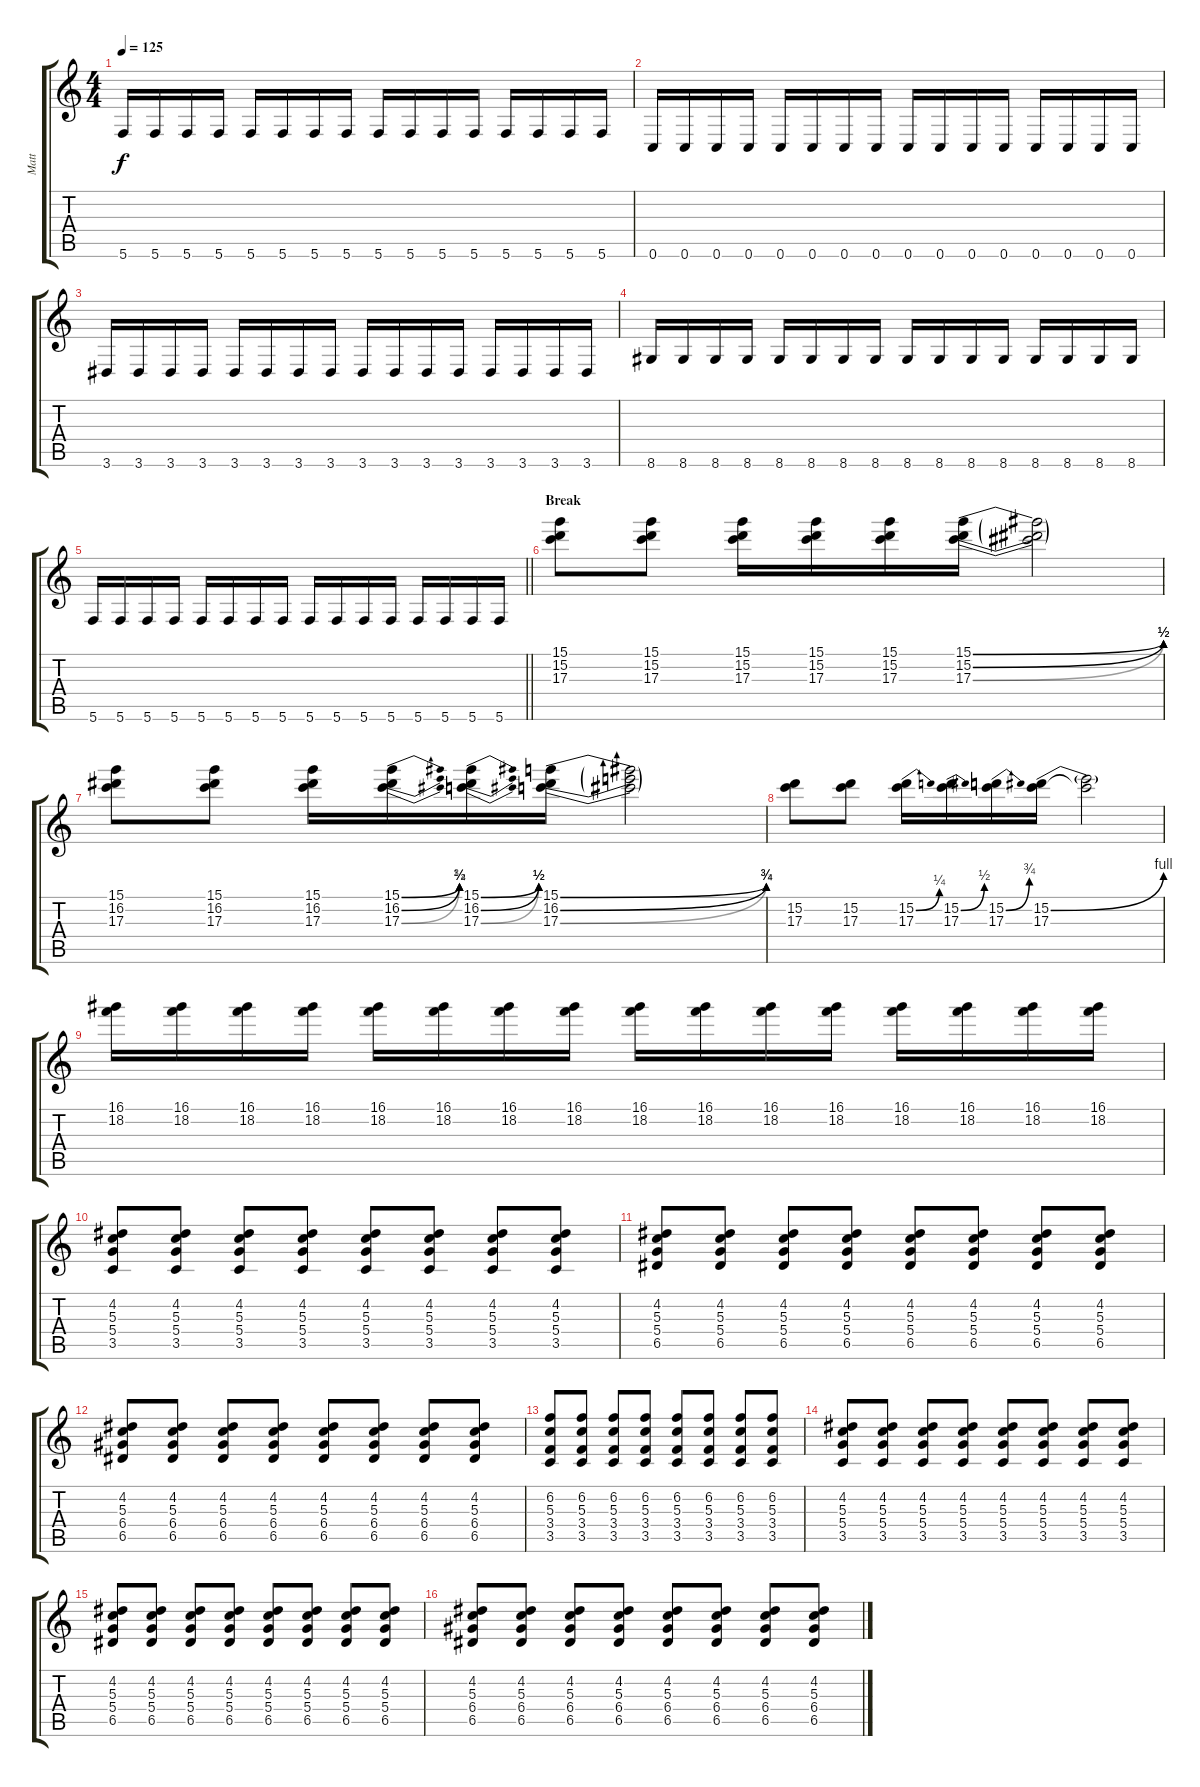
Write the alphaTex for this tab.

\track ("Matt" "Matt") {instrument distortionguitar}
\staff {score tabs}
\tuning (E4 B3 G3 D3 A2 C2) {hide}
\ts (4 4)
\tempo 125
\clef g2
\ks c
5.6.16{dy f} 5.6.16 5.6.16 5.6.16 5.6.16 5.6.16 5.6.16 5.6.16 5.6.16 5.6.16 5.6.16 5.6.16 5.6.16 5.6.16 5.6.16 5.6.16 |
0.6.16 0.6.16 0.6.16 0.6.16 0.6.16 0.6.16 0.6.16 0.6.16 0.6.16 0.6.16 0.6.16 0.6.16 0.6.16 0.6.16 0.6.16 0.6.16 |
3.6.16 3.6.16 3.6.16 3.6.16 3.6.16 3.6.16 3.6.16 3.6.16 3.6.16 3.6.16 3.6.16 3.6.16 3.6.16 3.6.16 3.6.16 3.6.16 |
8.6.16 8.6.16 8.6.16 8.6.16 8.6.16 8.6.16 8.6.16 8.6.16 8.6.16 8.6.16 8.6.16 8.6.16 8.6.16 8.6.16 8.6.16 8.6.16 |
\barLineRight lightlight
5.6.16 5.6.16 5.6.16 5.6.16 5.6.16 5.6.16 5.6.16 5.6.16 5.6.16 5.6.16 5.6.16 5.6.16 5.6.16 5.6.16 5.6.16 5.6.16 |
\section ("" "Break")
(15.1 15.2 17.3).8 (15.1 15.2 17.3).8 (15.1 15.2 17.3).16 (15.1 15.2 17.3).16 (15.1 15.2 17.3).16 (15.1{be (bend 0 0 60 2)} 15.2{be (bend 0 0 60 2)} 17.3{be (bend 0 0 60 2)}).16 (15.1{t} 15.2{t} 17.3{t}).2 |
(15.1 16.2 17.3).8 (15.1 16.2 17.3).8 (15.1 16.2 17.3).16 (15.1{be (bend 0 0 60 3)} 16.2{be (bend 0 0 60 2)} 17.3{be (bend 0 0 60 2)}).16 (15.1{be (bend 0 0 60 2)} 16.2{be (bend 0 0 60 2)} 17.3{be (bend 0 0 60 2)}).16 (15.1{be (bend 0 0 60 3)} 16.2{be (bend 0 0 60 3)} 17.3{be (bend 0 0 60 2)}).16 (15.1{t} 16.2{t} 17.3{t}).2 |
(15.2 17.3).8 (15.2 17.3).8 (15.2{be (bend 0 0 60 1)} 17.3).16 (15.2{be (bend 0 0 60 2)} 17.3).16 (15.2{be (bend 0 0 60 3)} 17.3).16 (15.2{be (bend 0 0 60 4)} 17.3).16 (15.2{t} 17.3{t}).2 |
(16.1 18.2).16 (16.1 18.2).16 (16.1 18.2).16 (16.1 18.2).16 (16.1 18.2).16 (16.1 18.2).16 (16.1 18.2).16 (16.1 18.2).16 (16.1 18.2).16 (16.1 18.2).16 (16.1 18.2).16 (16.1 18.2).16 (16.1 18.2).16 (16.1 18.2).16 (16.1 18.2).16 (16.1 18.2).16 |
(4.2 5.3 5.4 3.5).8 (4.2 5.3 5.4 3.5).8 (4.2 5.3 5.4 3.5).8 (4.2 5.3 5.4 3.5).8 (4.2 5.3 5.4 3.5).8 (4.2 5.3 5.4 3.5).8 (4.2 5.3 5.4 3.5).8 (4.2 5.3 5.4 3.5).8 |
(4.2 5.3 5.4 6.5).8 (4.2 5.3 5.4 6.5).8 (4.2 5.3 5.4 6.5).8 (4.2 5.3 5.4 6.5).8 (4.2 5.3 5.4 6.5).8 (4.2 5.3 5.4 6.5).8 (4.2 5.3 5.4 6.5).8 (4.2 5.3 5.4 6.5).8 |
(4.2 5.3 6.4 6.5).8 (4.2 5.3 6.4 6.5).8 (4.2 5.3 6.4 6.5).8 (4.2 5.3 6.4 6.5).8 (4.2 5.3 6.4 6.5).8 (4.2 5.3 6.4 6.5).8 (4.2 5.3 6.4 6.5).8 (4.2 5.3 6.4 6.5).8 |
(6.2 5.3 3.4 3.5).8 (6.2 5.3 3.4 3.5).8 (6.2 5.3 3.4 3.5).8 (6.2 5.3 3.4 3.5).8 (6.2 5.3 3.4 3.5).8 (6.2 5.3 3.4 3.5).8 (6.2 5.3 3.4 3.5).8 (6.2 5.3 3.4 3.5).8 |
(4.2 5.3 5.4 3.5).8 (4.2 5.3 5.4 3.5).8 (4.2 5.3 5.4 3.5).8 (4.2 5.3 5.4 3.5).8 (4.2 5.3 5.4 3.5).8 (4.2 5.3 5.4 3.5).8 (4.2 5.3 5.4 3.5).8 (4.2 5.3 5.4 3.5).8 |
(4.2 5.3 5.4 6.5).8 (4.2 5.3 5.4 6.5).8 (4.2 5.3 5.4 6.5).8 (4.2 5.3 5.4 6.5).8 (4.2 5.3 5.4 6.5).8 (4.2 5.3 5.4 6.5).8 (4.2 5.3 5.4 6.5).8 (4.2 5.3 5.4 6.5).8 |
(4.2 5.3 6.4 6.5).8 (4.2 5.3 6.4 6.5).8 (4.2 5.3 6.4 6.5).8 (4.2 5.3 6.4 6.5).8 (4.2 5.3 6.4 6.5).8 (4.2 5.3 6.4 6.5).8 (4.2 5.3 6.4 6.5).8 (4.2 5.3 6.4 6.5).8
